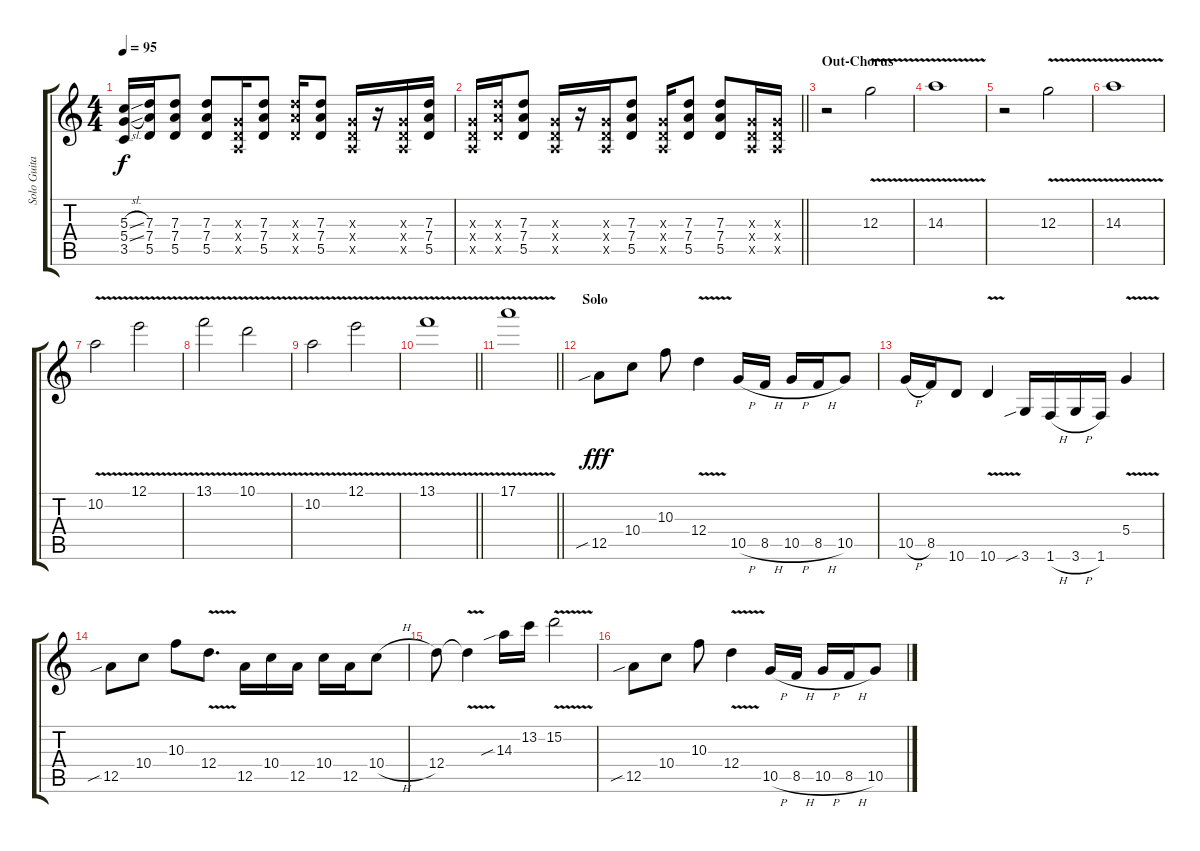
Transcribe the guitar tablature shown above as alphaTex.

\track ("Solo Guitar" "Solo Guita") {instrument overdrivenguitar}
\staff {score tabs}
\tuning (E4 B3 G3 D3 A2 E2) {hide}
\ts (4 4)
\tempo 95
\clef g2
\ks c
(5.3{sl} 5.4{sl} 3.5).16{dy f} (7.3 7.4 5.5).16 (7.3 7.4 5.5).8 (7.3 7.4 5.5).8 (0.3{x} 0.4{x} 0.5{x}).16 (7.3 7.4 5.5).8 (7.3{x} 7.4{x} 5.5{x}).16 (7.3 7.4 5.5).8 (0.3{x} 0.4{x} 0.5{x}).16 r.16 (0.3{x} 0.4{x} 0.5{x}).16 (7.3 7.4 5.5).16 |
\barLineRight lightlight
(0.3{x} 0.4{x} 0.5{x}).16 (7.3{x} 7.4{x} 5.5{x}).16 (7.3 7.4 5.5).8 (0.3{x} 0.4{x} 0.5{x}).16 r.16 (0.3{x} 0.4{x} 0.5{x}).16 (7.3 7.4 5.5).8 (0.3{x} 0.4{x} 0.5{x}).16 (7.3 7.4 5.5).8 (7.3 7.4 5.5).8 (0.3{x} 0.4{x} 0.5{x}).16 (0.3{x} 0.4{x} 0.5{x}).16 |
\section ("" "Out-Chorus")
r.2 12.3{v}.2 |
14.3{v}.1 |
r.2 12.3{v}.2 |
14.3{v}.1 |
10.2{v}.2 12.1{v}.2 |
13.1{v}.2 10.1{v}.2 |
10.2{v}.2 12.1{v}.2 |
\barLineRight lightlight
13.1{v}.1 |
\barLineRight lightlight
17.1{v}.1 |
\section ("" "Solo")
12.5{sib}.8{dy fff volume 16} 10.4.8 10.3.8 12.4{v}.4 10.5{h}.16 8.5{h}.16 10.5{h}.16 8.5{h}.16 10.5.8 |
10.5{h}.16 8.5.16 10.6.8 10.6{v}.4 3.6{sib}.16 1.6{h}.16 3.6{h}.16 1.6.16 5.4{v}.4 |
12.5{sib}.8 10.4.8 10.3.8 12.4{v}.8{d} 12.5.16 10.4.16 12.5.16 10.4.16 12.5.16 10.4{h}.8 |
12.4.8 12.4{v t}.4 14.3{sib}.16 13.2.16 15.2{v}.2 |
12.5{sib}.8 10.4.8 10.3.8 12.4{v}.4 10.5{h}.16 8.5{h}.16 10.5{h}.16 8.5{h}.16 10.5.8
